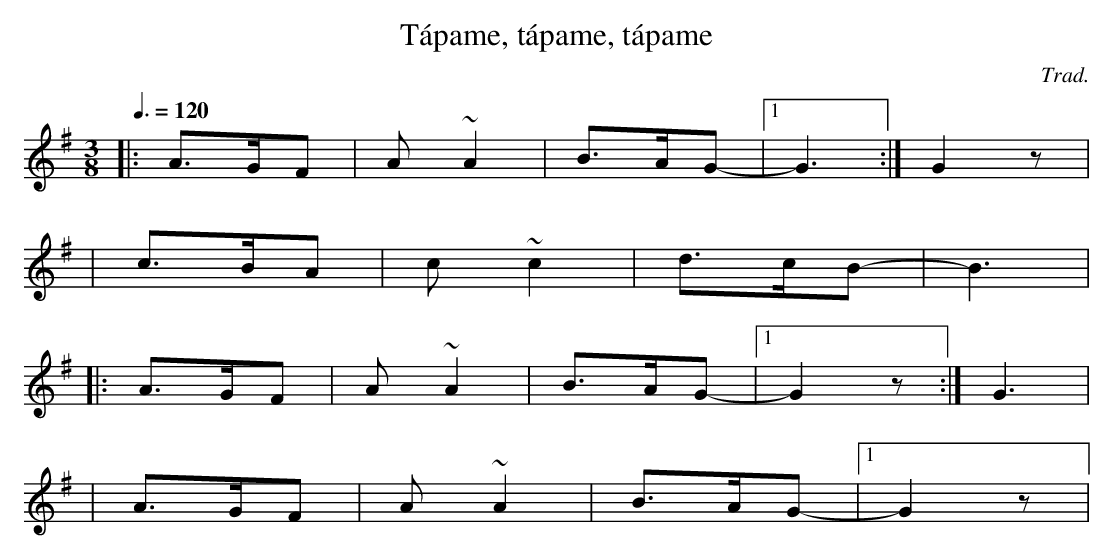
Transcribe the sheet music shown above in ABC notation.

X:1
T:Tápame, tápame, tápame
C:Trad.
M:3/8
L:1/8
Q:3/8=120
K:G
|: A3/2G/F|A~A2|B3/2A/G-|1 G3 :|G2 z|
|c3/2B/A|c~c2|d3/2c/B-|B3|
|: A3/2G/F|A~A2|B3/2A/G-|1 G2 z :|G3|
| A3/2G/F|A~A2|B3/2A/G-|1 G2 z |
